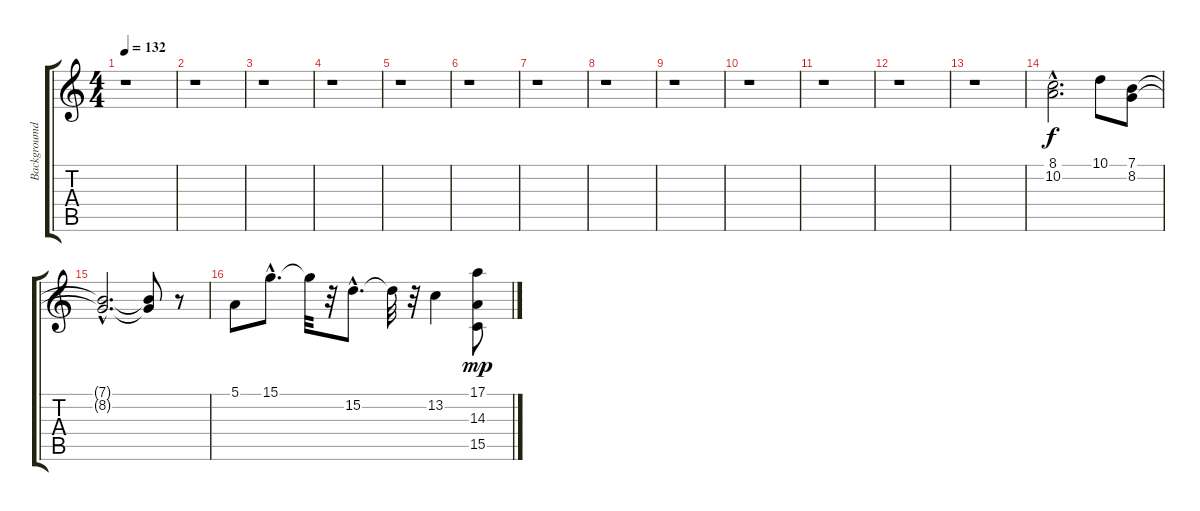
\track ("Backgroumd" "Backgroumd") {instrument recorder}
\staff {score tabs}
\tuning (E4 B3 G3 D3 A2 E2) {hide}
\ts (4 4)
\tempo 132
\clef g2
\ks c
r.1{dy f} |
r.1 |
r.1 |
r.1 |
r.1 |
r.1 |
r.1 |
r.1 |
r.1 |
r.1 |
r.1 |
r.1 |
r.1 |
(8.1{hac} 10.2{hac}).2{d} 10.1.8 (7.1 8.2).8 |
(7.1{hac t} 8.2{hac t}).2{d} (7.1{t} 8.2{t}).8 r.8 |
5.1.8 15.1{hac}.8{d} 15.1{t}.32 r.32 15.2{hac}.8{d} 15.2{t}.32 r.32 13.2.4 (17.1 14.3 15.5).8{dy mp}
